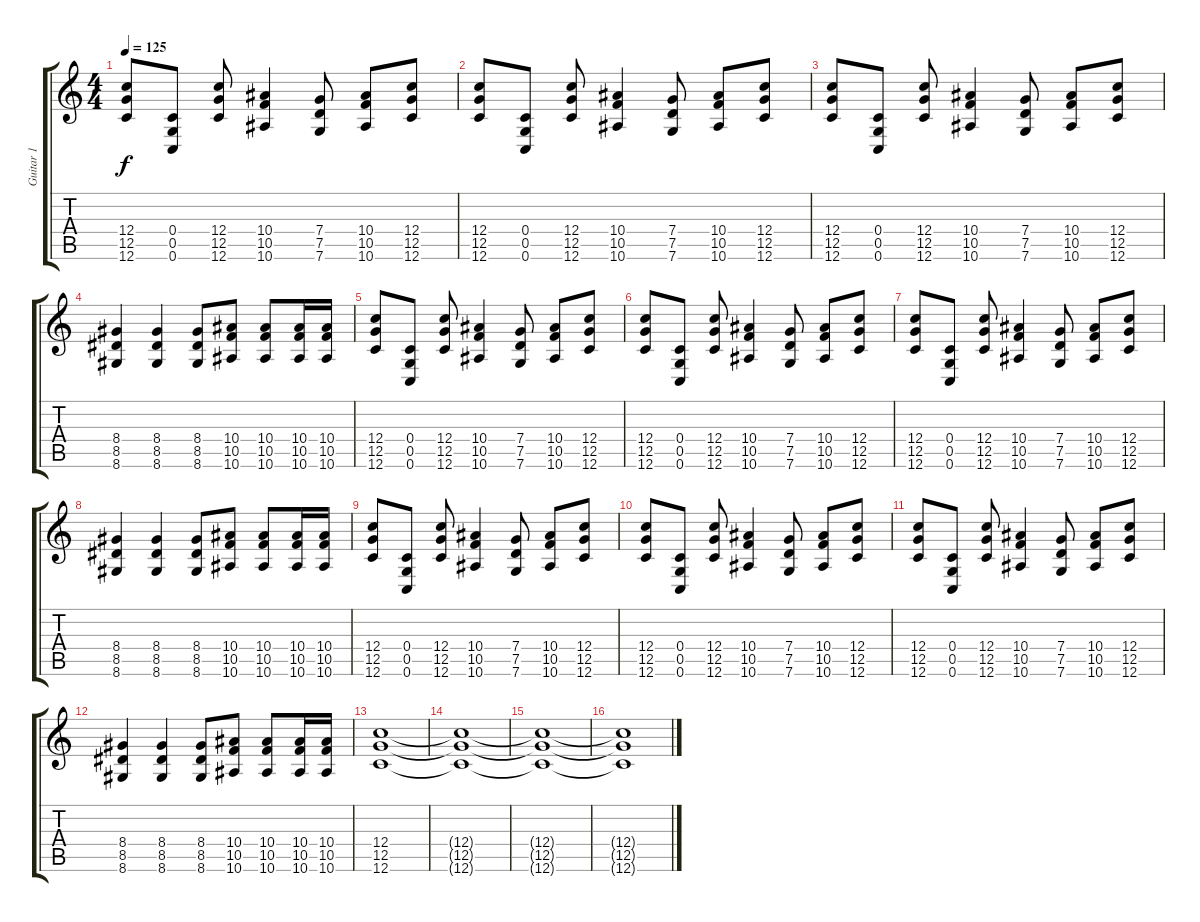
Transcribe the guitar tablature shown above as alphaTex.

\track ("Guitar 1" "Guitar 1") {instrument distortionguitar}
\staff {score tabs}
\tuning (D4 A3 F3 C3 G2 C2) {hide}
\ts (4 4)
\tempo 125
\clef g2
\ks c
(12.4 12.5 12.6).8{dy f} (0.4 0.5 0.6).8 (12.4 12.5 12.6).8 (10.4 10.5 10.6).4 (7.4 7.5 7.6).8 (10.4 10.5 10.6).8 (12.4 12.5 12.6).8 |
(12.4 12.5 12.6).8 (0.4 0.5 0.6).8 (12.4 12.5 12.6).8 (10.4 10.5 10.6).4 (7.4 7.5 7.6).8 (10.4 10.5 10.6).8 (12.4 12.5 12.6).8 |
(12.4 12.5 12.6).8 (0.4 0.5 0.6).8 (12.4 12.5 12.6).8 (10.4 10.5 10.6).4 (7.4 7.5 7.6).8 (10.4 10.5 10.6).8 (12.4 12.5 12.6).8 |
(8.4 8.5 8.6).4 (8.4 8.5 8.6).4 (8.4 8.5 8.6).8 (10.4 10.5 10.6).8 (10.4 10.5 10.6).8 (10.4 10.5 10.6).16 (10.4 10.5 10.6).16 |
(12.4 12.5 12.6).8 (0.4 0.5 0.6).8 (12.4 12.5 12.6).8 (10.4 10.5 10.6).4 (7.4 7.5 7.6).8 (10.4 10.5 10.6).8 (12.4 12.5 12.6).8 |
(12.4 12.5 12.6).8 (0.4 0.5 0.6).8 (12.4 12.5 12.6).8 (10.4 10.5 10.6).4 (7.4 7.5 7.6).8 (10.4 10.5 10.6).8 (12.4 12.5 12.6).8 |
(12.4 12.5 12.6).8 (0.4 0.5 0.6).8 (12.4 12.5 12.6).8 (10.4 10.5 10.6).4 (7.4 7.5 7.6).8 (10.4 10.5 10.6).8 (12.4 12.5 12.6).8 |
(8.4 8.5 8.6).4 (8.4 8.5 8.6).4 (8.4 8.5 8.6).8 (10.4 10.5 10.6).8 (10.4 10.5 10.6).8 (10.4 10.5 10.6).16 (10.4 10.5 10.6).16 |
(12.4 12.5 12.6).8 (0.4 0.5 0.6).8 (12.4 12.5 12.6).8 (10.4 10.5 10.6).4 (7.4 7.5 7.6).8 (10.4 10.5 10.6).8 (12.4 12.5 12.6).8 |
(12.4 12.5 12.6).8 (0.4 0.5 0.6).8 (12.4 12.5 12.6).8 (10.4 10.5 10.6).4 (7.4 7.5 7.6).8 (10.4 10.5 10.6).8 (12.4 12.5 12.6).8 |
(12.4 12.5 12.6).8 (0.4 0.5 0.6).8 (12.4 12.5 12.6).8 (10.4 10.5 10.6).4 (7.4 7.5 7.6).8 (10.4 10.5 10.6).8 (12.4 12.5 12.6).8 |
(8.4 8.5 8.6).4 (8.4 8.5 8.6).4 (8.4 8.5 8.6).8 (10.4 10.5 10.6).8 (10.4 10.5 10.6).8 (10.4 10.5 10.6).16 (10.4 10.5 10.6).16 |
(12.4 12.5 12.6).1{volume 0} |
(12.4{t} 12.5{t} 12.6{t}).1 |
(12.4{t} 12.5{t} 12.6{t}).1 |
(12.4{t} 12.5{t} 12.6{t}).1
